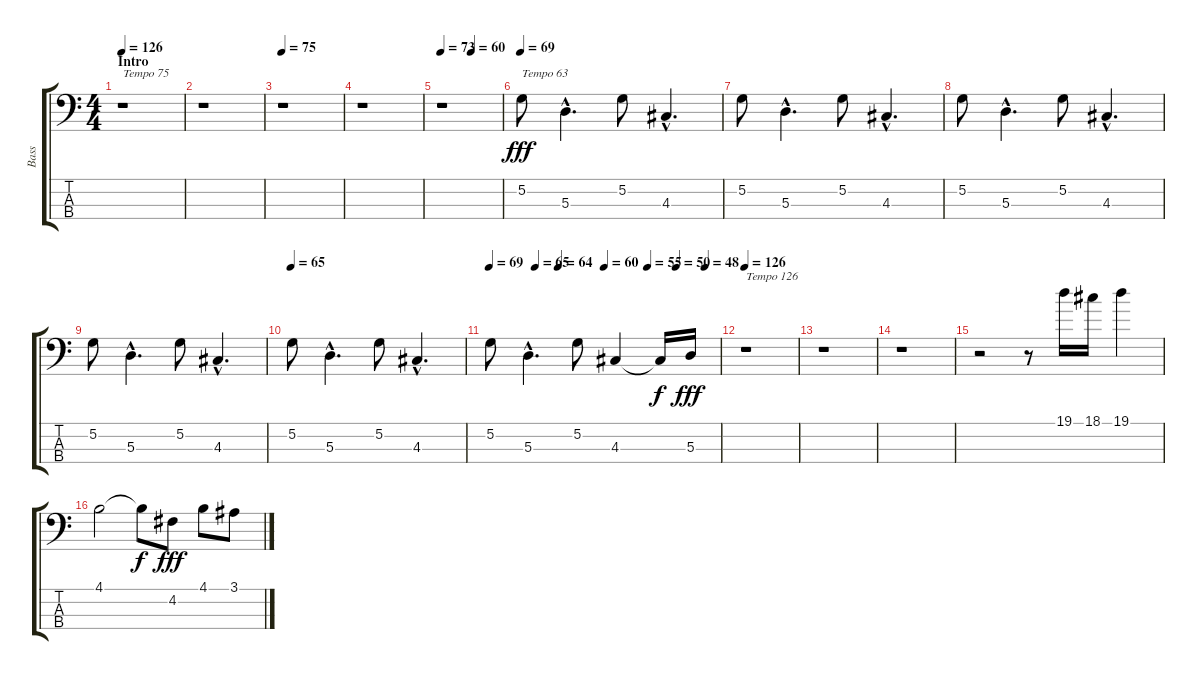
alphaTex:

\track ("Bass" "Bass") {instrument electricbassfinger}
\staff {score tabs}
\tuning (G2 D2 A1 E1) {hide}
\ts (4 4)
\section ("" "Intro")
\tempo 126
\tempo 73
\tempo 126
\clef f4
\ks c
r.1{txt "Tempo 75" dy fff instrument electricbassfinger} |
r.1 |
\tempo 75
r.1 |
r.1 |
\tempo 73
\tempo (60 0.5)
r.1 |
\tempo 69
5.2.8{txt "Tempo 63"} 5.3{hac}.4{d} 5.2.8 4.3{hac}.4{d} |
5.2.8 5.3{hac}.4{d} 5.2.8 4.3{hac}.4{d} |
5.2.8 5.3{hac}.4{d} 5.2.8 4.3{hac}.4{d} |
5.2.8 5.3{hac}.4{d} 5.2.8 4.3{hac}.4{d} |
\tempo 65
5.2.8 5.3{hac}.4{d} 5.2.8 4.3{hac}.4{d} |
\tempo 69
\tempo (65 0.2)
\tempo (64 0.3)
\tempo (60 0.5)
\tempo (55 0.6875)
\tempo (50 0.8125)
\tempo (48 0.9375)
5.2.8 5.3{hac}.4{d} 5.2.8 4.3.4 4.3{t}.16{dy f} 5.3.16{dy fff} |
\tempo 126
r.1{txt "Tempo 126"} |
r.1 |
r.1 |
r.2 r.8 19.1.16 18.1.16 19.1.4 |
4.1.2 4.1{t}.8{dy f} 4.2.8{dy fff} 4.1.8 3.1.8
